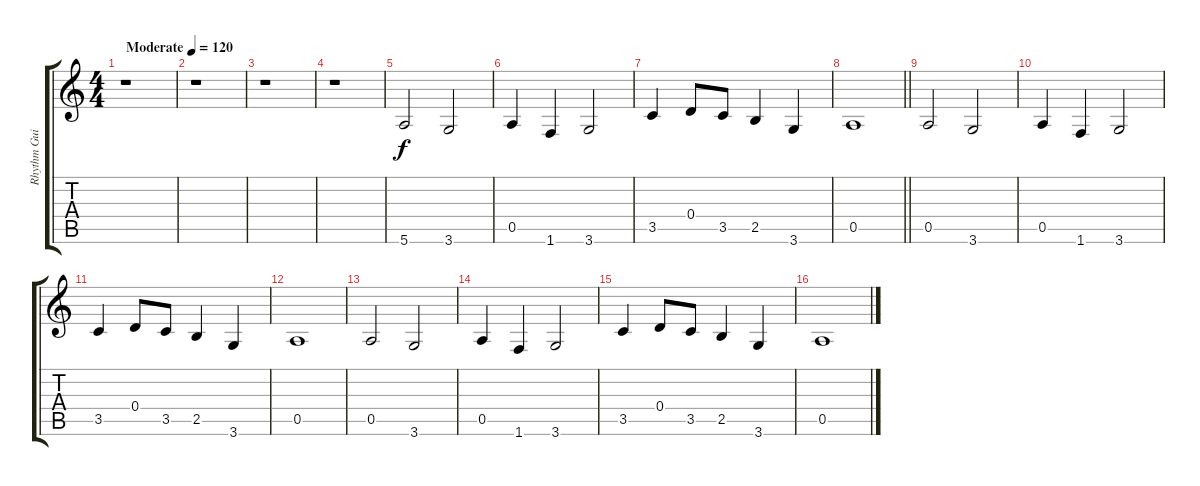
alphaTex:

\track ("Rhythm Guitar 1" "Rhythm Gui") {instrument acousticguitarsteel}
\staff {score tabs}
\tuning (E4 B3 G3 D3 A2 E2) {hide}
\ts (4 4)
\tempo (120 "Moderate")
\clef g2
\ks c
r.1{dy f instrument acousticguitarsteel} |
r.1 |
r.1 |
r.1 |
5.6.2 3.6.2 |
0.5.4 1.6.4 3.6.2 |
3.5.4 0.4.8 3.5.8 2.5.4 3.6.4 |
\barLineRight lightlight
0.5.1 |
0.5.2 3.6.2 |
0.5.4 1.6.4 3.6.2 |
3.5.4 0.4.8 3.5.8 2.5.4 3.6.4 |
0.5.1 |
0.5.2 3.6.2 |
0.5.4 1.6.4 3.6.2 |
3.5.4 0.4.8 3.5.8 2.5.4 3.6.4 |
0.5.1{volume 0}
